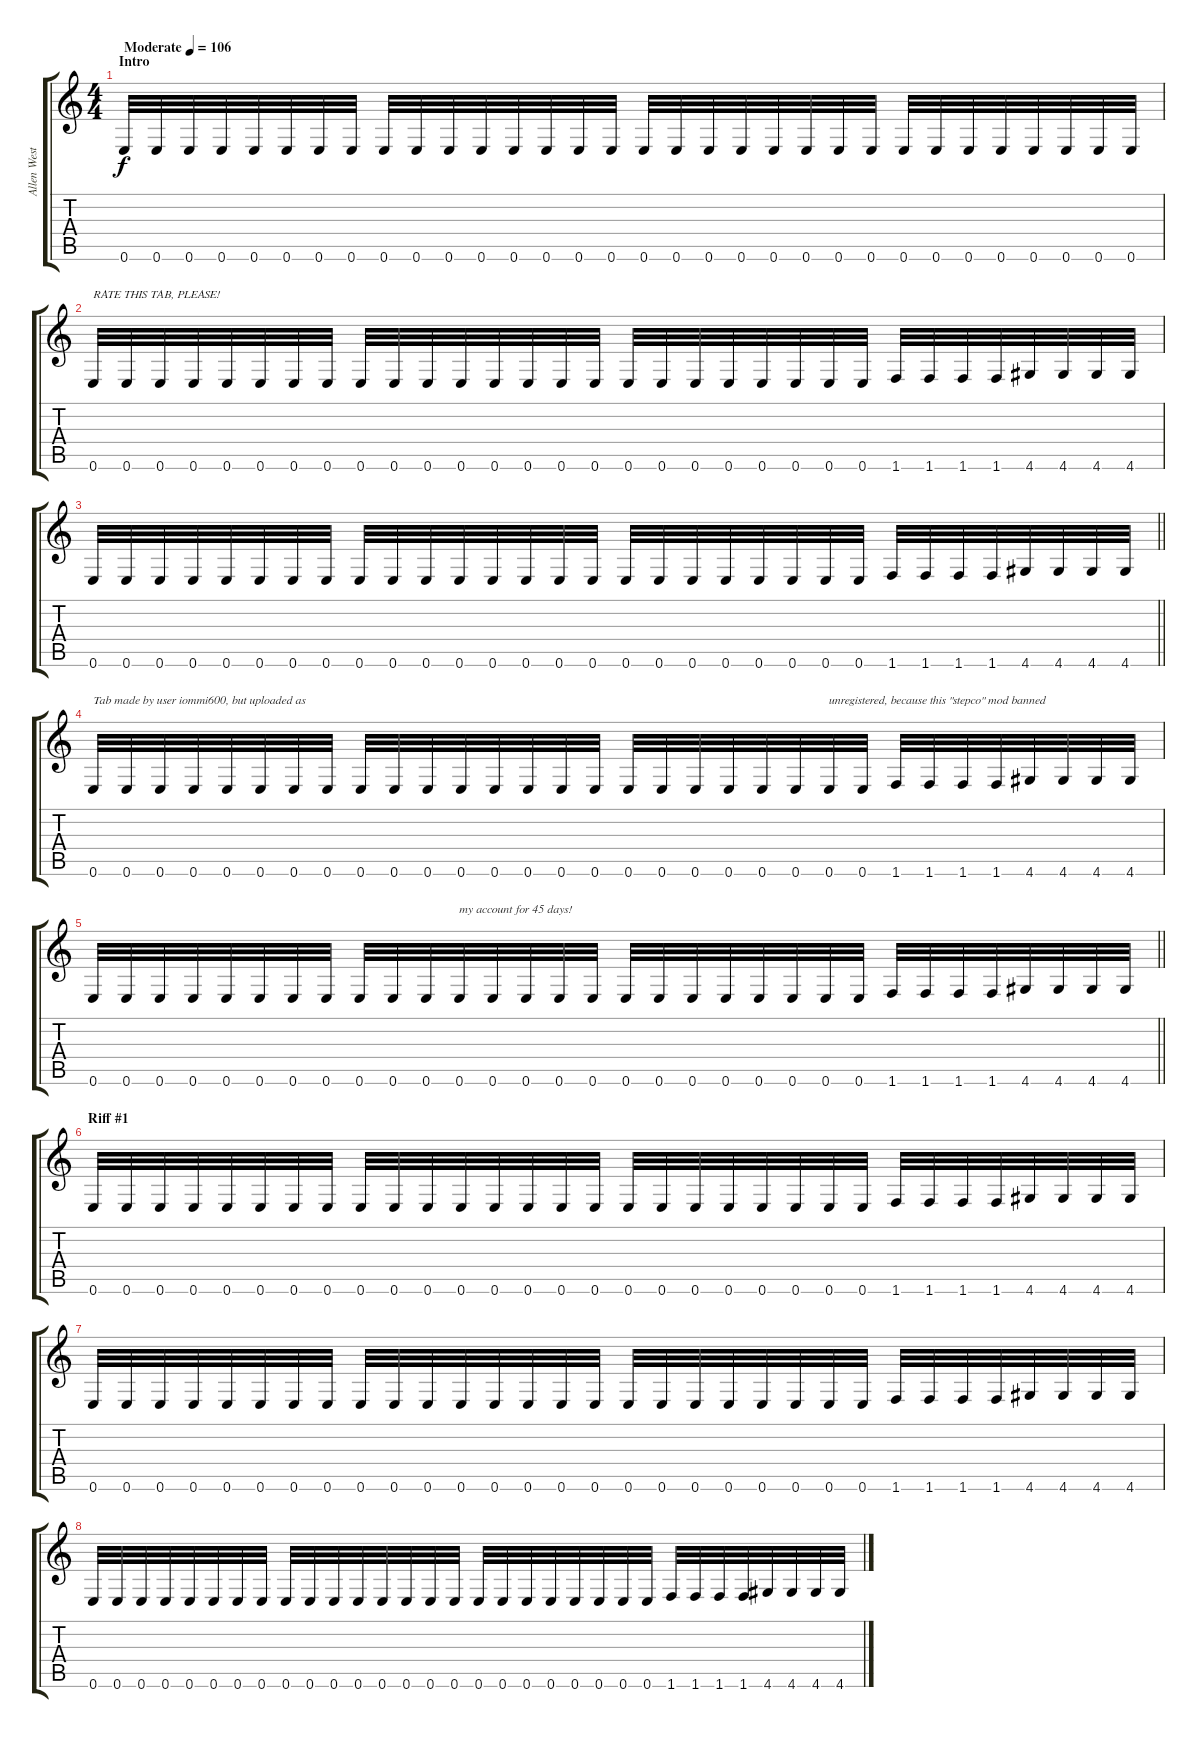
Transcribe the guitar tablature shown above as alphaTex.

\track ("Allen West (Lead Guitar)" "Allen West") {instrument distortionguitar}
\staff {score tabs}
\tuning (E4 B3 G3 D3 A2 E2) {hide}
\ts (4 4)
\section ("" "Intro")
\tempo (106 "Moderate")
\clef g2
\ks c
0.6.32{dy f volume 13 instrument distortionguitar} 0.6.32 0.6.32 0.6.32 0.6.32 0.6.32 0.6.32 0.6.32 0.6.32 0.6.32 0.6.32 0.6.32 0.6.32 0.6.32 0.6.32 0.6.32 0.6.32 0.6.32 0.6.32 0.6.32 0.6.32 0.6.32 0.6.32 0.6.32 0.6.32 0.6.32 0.6.32 0.6.32 0.6.32 0.6.32 0.6.32 0.6.32 |
0.6.32{txt "RATE THIS TAB, PLEASE!"} 0.6.32 0.6.32 0.6.32 0.6.32 0.6.32 0.6.32 0.6.32 0.6.32 0.6.32 0.6.32 0.6.32 0.6.32 0.6.32 0.6.32 0.6.32 0.6.32 0.6.32 0.6.32 0.6.32 0.6.32 0.6.32 0.6.32 0.6.32 1.6.32 1.6.32 1.6.32 1.6.32 4.6.32 4.6.32 4.6.32 4.6.32 |
\barLineRight lightlight
0.6.32 0.6.32 0.6.32 0.6.32 0.6.32 0.6.32 0.6.32 0.6.32 0.6.32 0.6.32 0.6.32 0.6.32 0.6.32 0.6.32 0.6.32 0.6.32 0.6.32 0.6.32 0.6.32 0.6.32 0.6.32 0.6.32 0.6.32 0.6.32 1.6.32 1.6.32 1.6.32 1.6.32 4.6.32 4.6.32 4.6.32 4.6.32 |
0.6.32{txt "Tab made by user iommi600, but uploaded as"} 0.6.32 0.6.32 0.6.32 0.6.32 0.6.32 0.6.32 0.6.32 0.6.32 0.6.32 0.6.32 0.6.32 0.6.32 0.6.32 0.6.32 0.6.32 0.6.32 0.6.32 0.6.32 0.6.32 0.6.32 0.6.32 0.6.32{txt "unregistered, because this \"stepco\" mod banned"} 0.6.32 1.6.32 1.6.32 1.6.32 1.6.32 4.6.32 4.6.32 4.6.32 4.6.32 |
\barLineRight lightlight
0.6.32 0.6.32 0.6.32 0.6.32 0.6.32 0.6.32 0.6.32 0.6.32 0.6.32 0.6.32 0.6.32 0.6.32{txt "my account for 45 days!"} 0.6.32 0.6.32 0.6.32 0.6.32 0.6.32 0.6.32 0.6.32 0.6.32 0.6.32 0.6.32 0.6.32 0.6.32 1.6.32 1.6.32 1.6.32 1.6.32 4.6.32 4.6.32 4.6.32 4.6.32 |
\section ("" "Riff #1")
0.6.32 0.6.32 0.6.32 0.6.32 0.6.32 0.6.32 0.6.32 0.6.32 0.6.32 0.6.32 0.6.32 0.6.32 0.6.32 0.6.32 0.6.32 0.6.32 0.6.32 0.6.32 0.6.32 0.6.32 0.6.32 0.6.32 0.6.32 0.6.32 1.6.32 1.6.32 1.6.32 1.6.32 4.6.32 4.6.32 4.6.32 4.6.32 |
0.6.32 0.6.32 0.6.32 0.6.32 0.6.32 0.6.32 0.6.32 0.6.32 0.6.32 0.6.32 0.6.32 0.6.32 0.6.32 0.6.32 0.6.32 0.6.32 0.6.32 0.6.32 0.6.32 0.6.32 0.6.32 0.6.32 0.6.32 0.6.32 1.6.32 1.6.32 1.6.32 1.6.32 4.6.32 4.6.32 4.6.32 4.6.32 |
0.6.32 0.6.32 0.6.32 0.6.32 0.6.32 0.6.32 0.6.32 0.6.32 0.6.32 0.6.32 0.6.32 0.6.32 0.6.32 0.6.32 0.6.32 0.6.32 0.6.32 0.6.32 0.6.32 0.6.32 0.6.32 0.6.32 0.6.32 0.6.32 1.6.32 1.6.32 1.6.32 1.6.32 4.6.32 4.6.32 4.6.32 4.6.32
